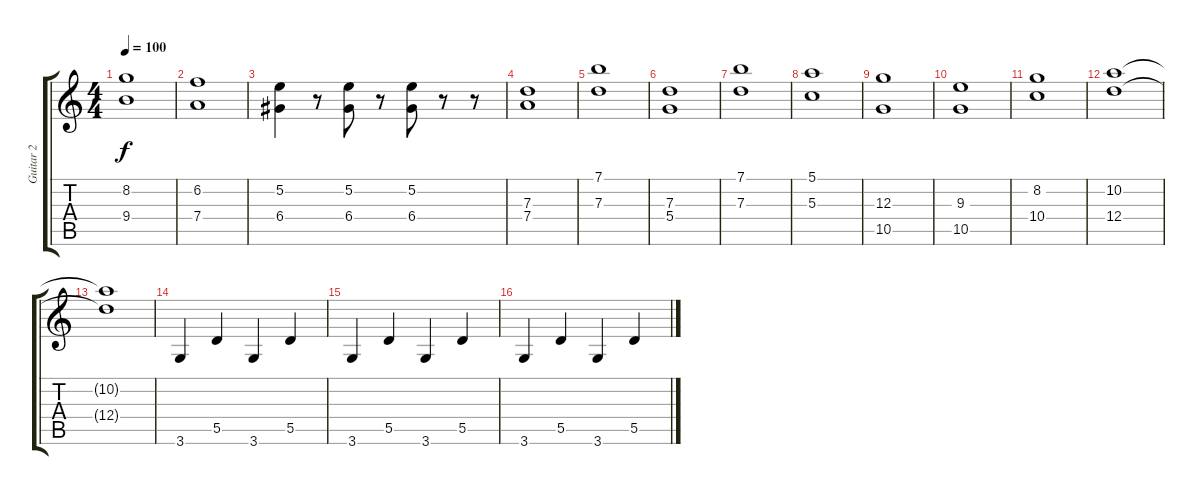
\track ("Guitar 2" "Guitar 2") {instrument acousticguitarsteel}
\staff {score tabs}
\tuning (E4 B3 G3 D3 A2 E2) {hide}
\ts (4 4)
\tempo 100
\clef g2
\ks c
(8.2 9.4).1{dy f instrument acousticguitarsteel} |
(6.2 7.4).1 |
(5.2 6.4).4 r.8 (5.2 6.4).8 r.8 (5.2 6.4).8 r.8 r.8 |
(7.3 7.4).1 |
(7.1 7.3).1 |
(7.3 5.4).1 |
(7.1 7.3).1 |
(5.1 5.3).1 |
(12.3 10.5).1 |
(9.3 10.5).1 |
(8.2 10.4).1 |
(10.2 12.4).1 |
(10.2{t} 12.4{t}).1 |
3.6.4 5.5.4 3.6.4 5.5.4 |
3.6.4 5.5.4 3.6.4 5.5.4 |
3.6.4 5.5.4 3.6.4 5.5.4
